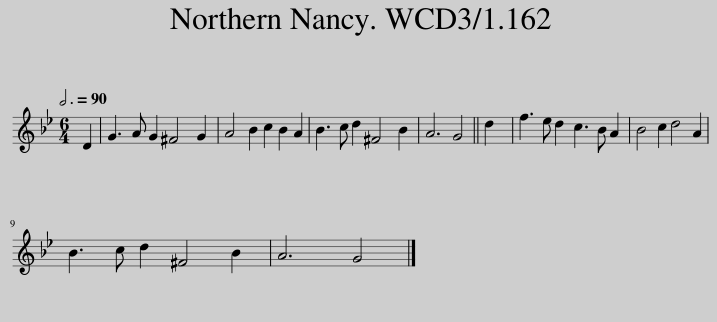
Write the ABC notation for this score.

X:1
L:1/8
Q:3/4=90
M:6/4
I:linebreak $
K:Gmin
V:1 treble
V:1
 D2 | G3 A G2 ^F4 G2 | A4 B2 c2 B2 A2 | B3 c d2 ^F4 B2 | A6 G4 || %5
 d2 | f3 e d2 c3 B A2 | B4 c2 d4 A2 |$ B3 c d2 ^F4 B2 | A6 G4 |] %10
